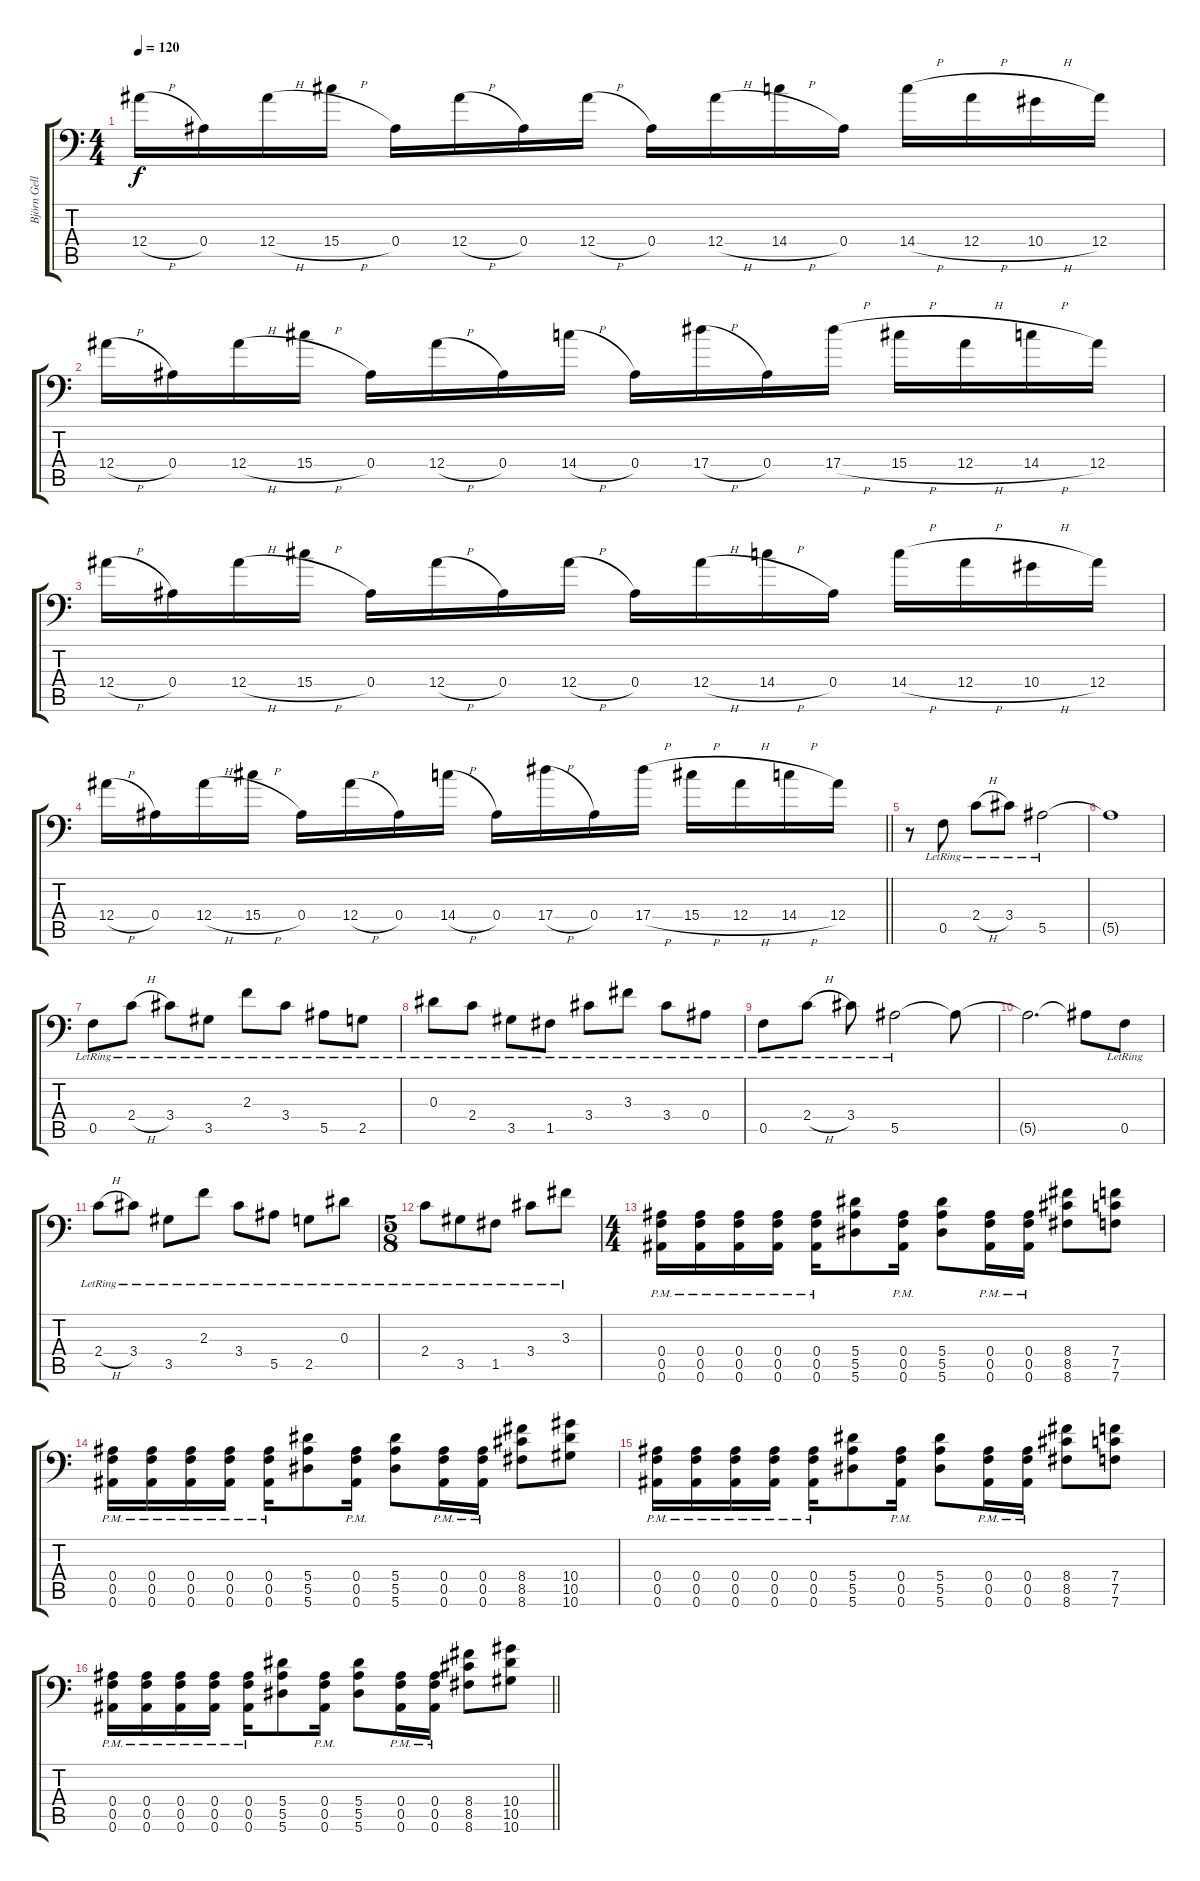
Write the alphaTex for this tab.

\track ("Björn Gellotte" "Björn Gell") {instrument distortionguitar}
\staff {score tabs}
\tuning (C4 G3 Eb3 Bb2 F2 Bb1) {hide}
\ts (4 4)
\tempo 120
\clef f4
\ks c
12.4{h}.16{dy f} 0.4.16 12.4{h}.16 15.4{h}.16 0.4.16 12.4{h}.16 0.4.16 12.4{h}.16 0.4.16 12.4{h}.16 14.4{h}.16 0.4.16 14.4{h}.16 12.4{h}.16 10.4{h}.16 12.4.16 |
12.4{h}.16 0.4.16 12.4{h}.16 15.4{h}.16 0.4.16 12.4{h}.16 0.4.16 14.4{h}.16 0.4.16 17.4{h}.16 0.4.16 17.4{h}.16 15.4{h}.16 12.4{h}.16 14.4{h}.16 12.4.16 |
12.4{h}.16 0.4.16 12.4{h}.16 15.4{h}.16 0.4.16 12.4{h}.16 0.4.16 12.4{h}.16 0.4.16 12.4{h}.16 14.4{h}.16 0.4.16 14.4{h}.16 12.4{h}.16 10.4{h}.16 12.4.16 |
\barLineRight lightlight
12.4{h}.16 0.4.16 12.4{h}.16 15.4{h}.16 0.4.16 12.4{h}.16 0.4.16 14.4{h}.16 0.4.16 17.4{h}.16 0.4.16 17.4{h}.16 15.4{h}.16 12.4{h}.16 14.4{h}.16 12.4.16 |
r.8 0.5{lr}.8{balance 4 instrument acousticguitarsteel} 2.4{h lr}.8 3.4{lr}.8 5.5{lr}.2 |
5.5{t}.1 |
0.5{lr}.8 2.4{h lr}.8 3.4{lr}.8 3.5{lr}.8 2.3{lr}.8 3.4{lr}.8 5.5{lr}.8 2.5{lr}.8 |
0.3{lr}.8 2.4{lr}.8 3.5{lr}.8 1.5{lr}.8 3.4{lr}.8 3.3{lr}.8 3.4{lr}.8 0.4{lr}.8 |
0.5{lr}.8 2.4{h lr}.8 3.4{lr}.8 5.5{lr}.2 5.5{t}.8 |
5.5{t}.2{d} 5.5{t}.8 0.5{lr}.8 |
2.4{h lr}.8 3.4{lr}.8 3.5{lr}.8 2.3{lr}.8 3.4{lr}.8 5.5{lr}.8 2.5{lr}.8 0.3{lr}.8 |
\ts (5 8)
2.4{lr}.8 3.5{lr}.8 1.5{lr}.8 3.4{lr}.8 3.3{lr}.8 |
\ts (4 4)
(0.4{pm} 0.5{pm} 0.6{pm}).16{instrument distortionguitar} (0.4{pm} 0.5{pm} 0.6{pm}).16 (0.4{pm} 0.5{pm} 0.6{pm}).16 (0.4{pm} 0.5{pm} 0.6{pm}).16 (0.4{pm} 0.5{pm} 0.6{pm}).16 (5.4 5.5 5.6).8 (0.4{pm} 0.5{pm} 0.6{pm}).16 (5.4 5.5 5.6).8 (0.4{pm} 0.5{pm} 0.6{pm}).16 (0.4{pm} 0.5{pm} 0.6{pm}).16 (8.4 8.5 8.6).8 (7.4 7.5 7.6).8 |
(0.4{pm} 0.5{pm} 0.6{pm}).16 (0.4{pm} 0.5{pm} 0.6{pm}).16 (0.4{pm} 0.5{pm} 0.6{pm}).16 (0.4{pm} 0.5{pm} 0.6{pm}).16 (0.4{pm} 0.5{pm} 0.6{pm}).16 (5.4 5.5 5.6).8 (0.4{pm} 0.5{pm} 0.6{pm}).16 (5.4 5.5 5.6).8 (0.4{pm} 0.5{pm} 0.6{pm}).16 (0.4{pm} 0.5{pm} 0.6{pm}).16 (8.4 8.5 8.6).8 (10.4 10.5 10.6).8 |
(0.4{pm} 0.5{pm} 0.6{pm}).16{instrument distortionguitar} (0.4{pm} 0.5{pm} 0.6{pm}).16 (0.4{pm} 0.5{pm} 0.6{pm}).16 (0.4{pm} 0.5{pm} 0.6{pm}).16 (0.4{pm} 0.5{pm} 0.6{pm}).16 (5.4 5.5 5.6).8 (0.4{pm} 0.5{pm} 0.6{pm}).16 (5.4 5.5 5.6).8 (0.4{pm} 0.5{pm} 0.6{pm}).16 (0.4{pm} 0.5{pm} 0.6{pm}).16 (8.4 8.5 8.6).8 (7.4 7.5 7.6).8 |
\barLineRight lightlight
(0.4{pm} 0.5{pm} 0.6{pm}).16 (0.4{pm} 0.5{pm} 0.6{pm}).16 (0.4{pm} 0.5{pm} 0.6{pm}).16 (0.4{pm} 0.5{pm} 0.6{pm}).16 (0.4{pm} 0.5{pm} 0.6{pm}).16 (5.4 5.5 5.6).8 (0.4{pm} 0.5{pm} 0.6{pm}).16 (5.4 5.5 5.6).8 (0.4{pm} 0.5{pm} 0.6{pm}).16 (0.4{pm} 0.5{pm} 0.6{pm}).16 (8.4 8.5 8.6).8 (10.4 10.5 10.6).8
